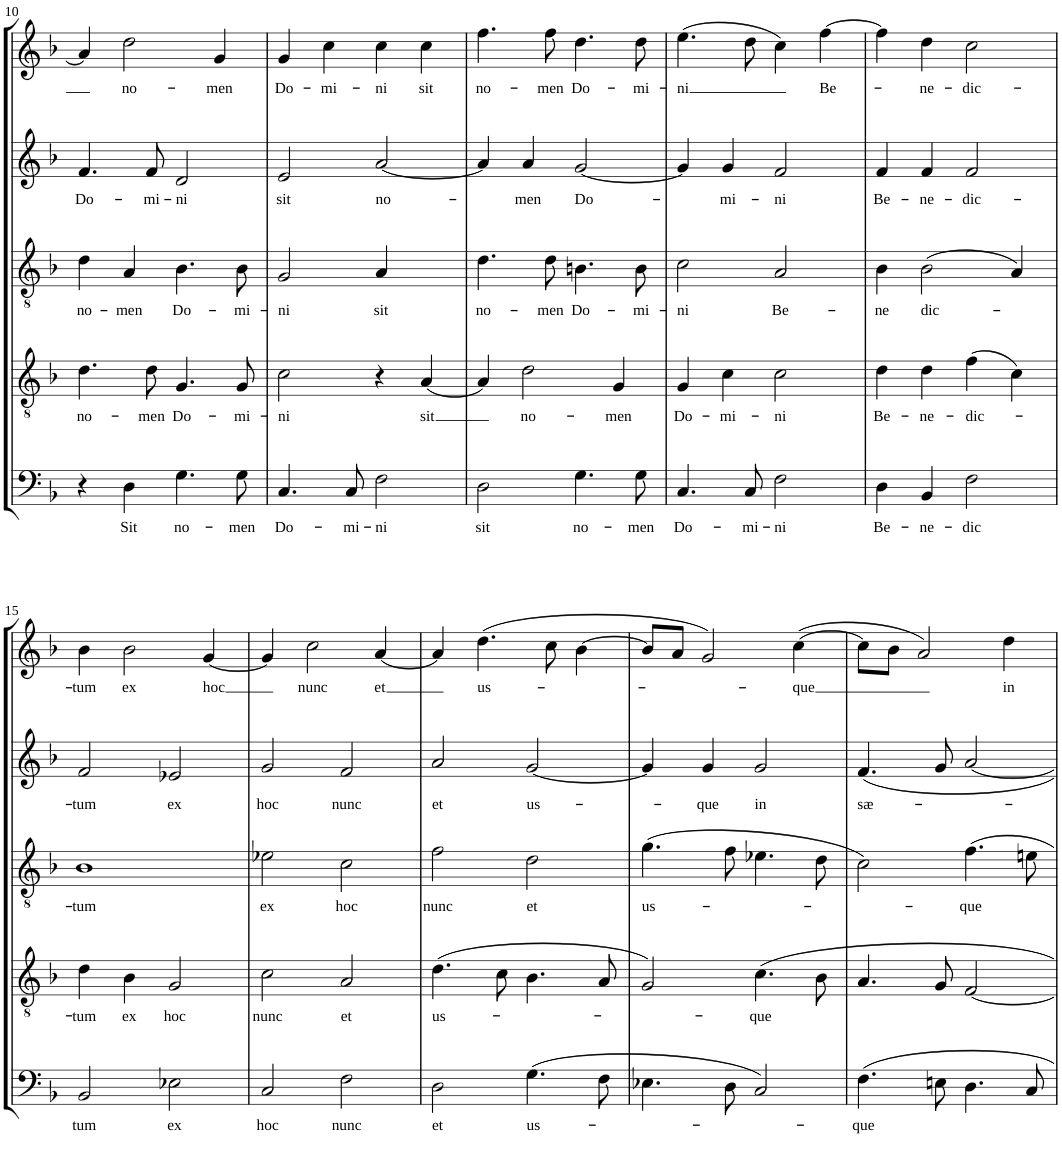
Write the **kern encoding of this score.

**kern	**text	**kern	**text	**kern	**text	**kern	**text	**kern	**text
*part5	*part5	*part4	*part4	*part3	*part3	*part2	*part2	*part1	*part1
*staff5	*staff5	*staff4	*staff4	*staff3	*staff3	*staff2	*staff2	*staff1	*staff1
*I"Basso	*	*I"Tenore	*	*I"Alto	*	*I"Alto	*	*I"Canto	*
!!LO:PB:g=z
*clefF4	*	*clefGv2	*	*clefGv2	*	*clefG2	*	*clefG2	*
*Trd7c12	*	*	*	*	*	*	*	*	*
*k[b-]	*	*k[b-]	*	*k[b-]	*	*k[b-]	*	*k[b-]	*
*F:	*	*F:	*	*F:	*	*F:	*	*F:	*
*M4/4	*	*M4/4	*	*M4/4	*	*M4/4	*	*M4/4	*
*met(c)	*	*met(c)	*	*met(c)	*	*met(c)	*	*met(c)	*
=10	=10	=10	=10	=10	=10	=10	=10	=10	=10
!	!	!	!LO:LY:b	!	!LO:LY:b	!	!LO:LY:b	!	!
4r	.	4.d\	no-	4d\	no-	4.f/	Do-	4a/]	.
!	!LO:LY:b	!	!	!	!LO:LY:b	!	!	!	!LO:LY:b
4D\	Sit	.	.	4A/	-men	.	.	2dd\	no-
!	!	!	!LO:LY:b	!	!	!	!LO:LY:b	!	!
.	.	8d\	-men	.	.	8f/	-mi-	.	.
!	!LO:LY:b	!	!LO:LY:b	!	!LO:LY:b	!	!LO:LY:b	!	!
4.G\	no-	4.G/	Do-	4.B-\	Do-	2d/	-ni	.	.
!	!	!	!	!	!	!	!	!	!LO:LY:b
.	.	.	.	.	.	.	.	4g/	-men
!	!LO:LY:b	!	!LO:LY:b	!	!LO:LY:b	!	!	!	!
8G\	-men	8G/	-mi-	8B-\	-mi-	.	.	.	.
=11	=11	=11	=11	=11	=11	=11	=11	=11	=11
!	!LO:LY:b	!	!LO:LY:b	!	!LO:LY:b	!	!LO:LY:b	!	!LO:LY:b
4.C/	Do-	2c\	-ni	2G/	-ni	2e/	sit	4g/	Do-
!	!	!	!	!	!	!	!	!	!LO:LY:b
.	.	.	.	.	.	.	.	4cc\	-mi-
!	!LO:LY:b	!	!	!	!	!	!	!	!
8C/	-mi-	.	.	.	.	.	.	.	.
!	!LO:LY:b	!	!	!	!LO:LY:b	!	!LO:LY:b	!	!LO:LY:b
2F\	-ni	4r	.	4A/	sit	[2a/	no-	4cc\	-ni
!	!	!	!LO:LY:b	!	!	!	!	!	!LO:LY:b
.	.	[4A/	sit	4ryy	.	.	.	4cc\	sit
=12	=12	=12	=12	=12	=12	=12	=12	=12	=12
!	!LO:LY:b	!	!	!	!LO:LY:b	!	!	!	!LO:LY:b
2D\	sit	4A/]	.	4.d\	no-	4a/]	.	4.ff\	no-
!	!	!	!LO:LY:b	!	!	!	!LO:LY:b	!	!
.	.	2d\	no-	.	.	4a/	-men	.	.
!	!	!	!	!	!LO:LY:b	!	!	!	!LO:LY:b
.	.	.	.	8d\	-men	.	.	8ff\	-men
!	!LO:LY:b	!	!	!	!LO:LY:b	!	!LO:LY:b	!	!LO:LY:b
4.G\	no-	.	.	4.Bn\	Do-	[2g/	Do-	4.dd\	Do-
!	!	!	!LO:LY:b	!	!	!	!	!	!
.	.	4G/	-men	.	.	.	.	.	.
!	!LO:LY:b	!	!	!	!LO:LY:b	!	!	!	!LO:LY:b
8G\	-men	.	.	8B\	-mi-	.	.	8dd\	-mi-
=13	=13	=13	=13	=13	=13	=13	=13	=13	=13
!	!LO:LY:b	!	!LO:LY:b	!	!LO:LY:b	!	!	!	!LO:LY:b
4.C/	Do-	4G/	Do-	2c\	-ni	4g/]	.	(4.ee\	-ni
!	!	!	!LO:LY:b	!	!	!	!LO:LY:b	!	!
.	.	4c\	-mi-	.	.	4g/	-mi-	.	.
!	!LO:LY:b	!	!	!	!	!	!	!	!
8C/	-mi-	.	.	.	.	.	.	8dd\	.
!	!LO:LY:b	!	!LO:LY:b	!	!LO:LY:b	!	!LO:LY:b	!	!
2F\	-ni	2c\	-ni	2A/	Be-	2f/	-ni	4cc\)	.
!	!	!	!	!	!	!	!	!	!LO:LY:b
.	.	.	.	.	.	.	.	[4ff\	Be-
=14	=14	=14	=14	=14	=14	=14	=14	=14	=14
!	!LO:LY:b	!	!LO:LY:b	!	!LO:LY:b	!	!LO:LY:b	!	!
4D\	Be-	4d\	Be-	4B-\	-ne	4f/	Be-	4ff\]	.
!	!LO:LY:b	!	!LO:LY:b	!	!LO:LY:b	!	!LO:LY:b	!	!LO:LY:b
4BB-/	-ne-	4d\	-ne-	(2B-\	dic-	4f/	-ne-	4dd\	-ne-
!	!LO:LY:b	!	!LO:LY:b	!	!	!	!LO:LY:b	!	!LO:LY:b
2F\	-dic	(4f\	-dic-	.	.	2f/	-dic-	2cc\	-dic-
.	.	4c\)	.	4A/)	.	.	.	.	.
!!LO:LB:g=z
=15	=15	=15	=15	=15	=15	=15	=15	=15	=15
!	!LO:LY:b	!	!LO:LY:b	!	!LO:LY:b	!	!LO:LY:b	!	!LO:LY:b
2BB-/	­tum	4d\	-­tum	1B-	-­tum	2f/	-­tum	4b-\	-­tum
!	!	!	!LO:LY:b	!	!	!	!	!	!LO:LY:b
.	.	4B-\	ex	.	.	.	.	2b-\	ex
!	!LO:LY:b	!	!LO:LY:b	!	!	!	!LO:LY:b	!	!
2E-X\	ex	2G/	hoc	.	.	2e-X/	ex	.	.
!	!	!	!	!	!	!	!	!	!LO:LY:b
.	.	.	.	.	.	.	.	[4g/	hoc
=16	=16	=16	=16	=16	=16	=16	=16	=16	=16
!	!LO:LY:b	!	!LO:LY:b	!	!LO:LY:b	!	!LO:LY:b	!	!
2C/	hoc	2c\	nunc	2e-X\	ex	2g/	hoc	4g/]	.
!	!	!	!	!	!	!	!	!	!LO:LY:b
.	.	.	.	.	.	.	.	2cc\	nunc
!	!LO:LY:b	!	!LO:LY:b	!	!LO:LY:b	!	!LO:LY:b	!	!
2F\	nunc	2A/	et	2c\	hoc	2f/	nunc	.	.
!	!	!	!	!	!	!	!	!	!LO:LY:b
.	.	.	.	.	.	.	.	[4a/	et
=17	=17	=17	=17	=17	=17	=17	=17	=17	=17
!	!LO:LY:b	!	!LO:LY:b	!	!LO:LY:b	!	!LO:LY:b	!	!
2D\	et	(4.d\	us-	2f\	nunc	2a/	et	4a/]	.
!	!	!	!	!	!	!	!	!	!LO:LY:b
.	.	.	.	.	.	.	.	(4.dd\	us-
.	.	8c\	.	.	.	.	.	.	.
!	!LO:LY:b	!	!	!	!LO:LY:b	!	!LO:LY:b	!	!
(4.G\	us-	4.B-\	.	2d\	et	[2g/	us-	.	.
.	.	.	.	.	.	.	.	8cc\	.
.	.	.	.	.	.	.	.	[4b-\	.
8F\	.	8A/	.	.	.	.	.	.	.
=18	=18	=18	=18	=18	=18	=18	=18	=18	=18
!	!	!	!	!	!LO:LY:b	!	!	!	!
4.E-X\	.	2G/)	.	(4.g\	us-	4g/]	.	8b-/L]	.
.	.	.	.	.	.	.	.	8a/J	.
!	!	!	!	!	!	!	!LO:LY:b	!	!
.	.	.	.	.	.	4g/	-que	2g/)	.
8D\	.	.	.	8f\	.	.	.	.	.
!	!	!	!LO:LY:b	!	!	!	!LO:LY:b	!	!
2C/)	.	4.c\	-que	4.e-X\	.	2g/	in	.	.
!	!	!	!	!	!	!	!	!	!LO:LY:b
.	.	.	.	.	.	.	.	([4cc\	-que
.	.	8B-\	.	8d\	.	.	.	.	.
=19	=19	=19	=19	=19	=19	=19	=19	=19	=19
!	!LO:LY:b	!	!	!	!	!	!LO:LY:b	!	!
4.F\	-que	4.A/	.	2c\)	.	4.f/	sæ-	8cc\L]	.
.	.	.	.	.	.	.	.	8b-\J	.
.	.	.	.	.	.	.	.	2a/)	.
8En\	.	8G/	.	.	.	8g/	.	.	.
!	!	!	!	!	!LO:LY:b	!	!	!	!
4.D\	.	[2F/	.	4.f\	-que	[2a/	.	.	.
!	!	!	!	!	!	!	!	!	!LO:LY:b
.	.	.	.	.	.	.	.	4dd\	in
8C/	.	.	.	8en\	.	.	.	.	.
=	=	=	=	=	=	=	=	=	=
*-	*-	*-	*-	*-	*-	*-	*-	*-	*-
